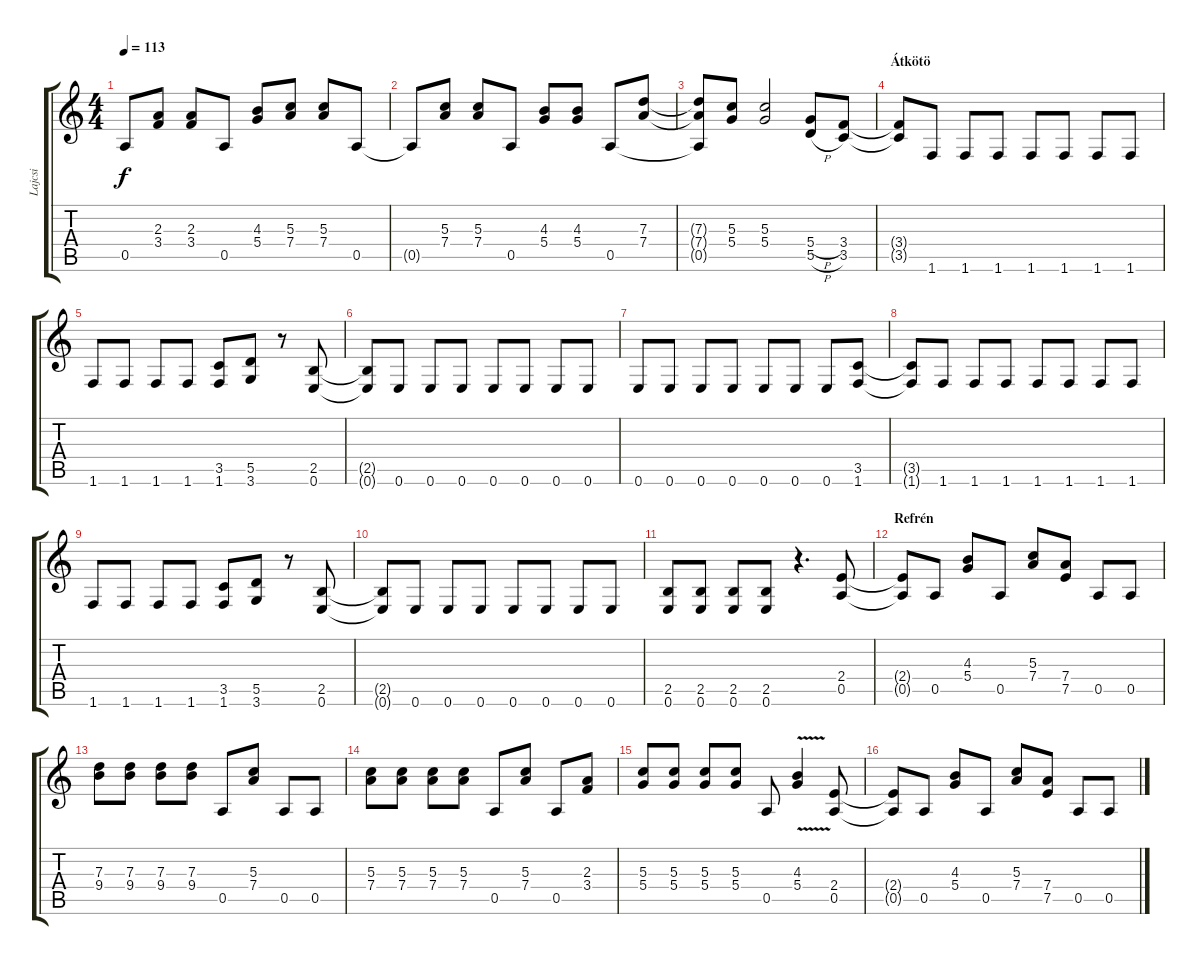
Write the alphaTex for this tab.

\track ("Lajcsi" "Lajcsi") {instrument distortionguitar}
\staff {score tabs}
\tuning (E4 B3 G3 D3 A2 E2) {hide}
\ts (4 4)
\tempo 113
\clef g2
\ks c
0.5.8{dy f} (2.3 3.4).8 (2.3 3.4).8 0.5.8 (4.3 5.4).8 (5.3 7.4).8 (5.3 7.4).8 0.5.8 |
0.5{t}.8 (5.3 7.4).8 (5.3 7.4).8 0.5.8 (4.3 5.4).8 (4.3 5.4).8 0.5.8 (7.3 7.4).8 |
(7.3{t} 7.4{t} 0.5{t}).8 (5.3 5.4).8 (5.3 5.4).2 (5.4{h} 5.5{h}).8 (3.4 3.5).8 |
\section ("" "Átkötö")
(3.4{t} 3.5{t}).8 1.6.8 1.6.8 1.6.8 1.6.8 1.6.8 1.6.8 1.6.8 |
1.6.8 1.6.8 1.6.8 1.6.8 (3.5 1.6).8 (5.5 3.6).8 r.8 (2.5 0.6).8 |
(2.5{t} 0.6{t}).8 0.6.8 0.6.8 0.6.8 0.6.8 0.6.8 0.6.8 0.6.8 |
0.6.8 0.6.8 0.6.8 0.6.8 0.6.8 0.6.8 0.6.8 (3.5 1.6).8 |
(3.5{t} 1.6{t}).8 1.6.8 1.6.8 1.6.8 1.6.8 1.6.8 1.6.8 1.6.8 |
1.6.8 1.6.8 1.6.8 1.6.8 (3.5 1.6).8 (5.5 3.6).8 r.8 (2.5 0.6).8 |
(2.5{t} 0.6{t}).8 0.6.8 0.6.8 0.6.8 0.6.8 0.6.8 0.6.8 0.6.8 |
(2.5 0.6).8 (2.5 0.6).8 (2.5 0.6).8 (2.5 0.6).8 r.4{d} (2.4 0.5).8 |
\section ("" "Refrén")
(2.4{t} 0.5{t}).8 0.5.8 (4.3 5.4).8 0.5.8 (5.3 7.4).8 (7.4 7.5).8 0.5.8 0.5.8 |
(7.3 9.4).8 (7.3 9.4).8 (7.3 9.4).8 (7.3 9.4).8 0.5.8 (5.3 7.4).8 0.5.8 0.5.8 |
(5.3 7.4).8 (5.3 7.4).8 (5.3 7.4).8 (5.3 7.4).8 0.5.8 (5.3 7.4).8 0.5.8 (2.3 3.4).8 |
(5.3 5.4).8 (5.3 5.4).8 (5.3 5.4).8 (5.3 5.4).8 0.5.8 (4.3 5.4{v}).4 (2.4 0.5).8 |
(2.4{t} 0.5{t}).8 0.5.8 (4.3 5.4).8 0.5.8 (5.3 7.4).8 (7.4 7.5).8 0.5.8 0.5.8
